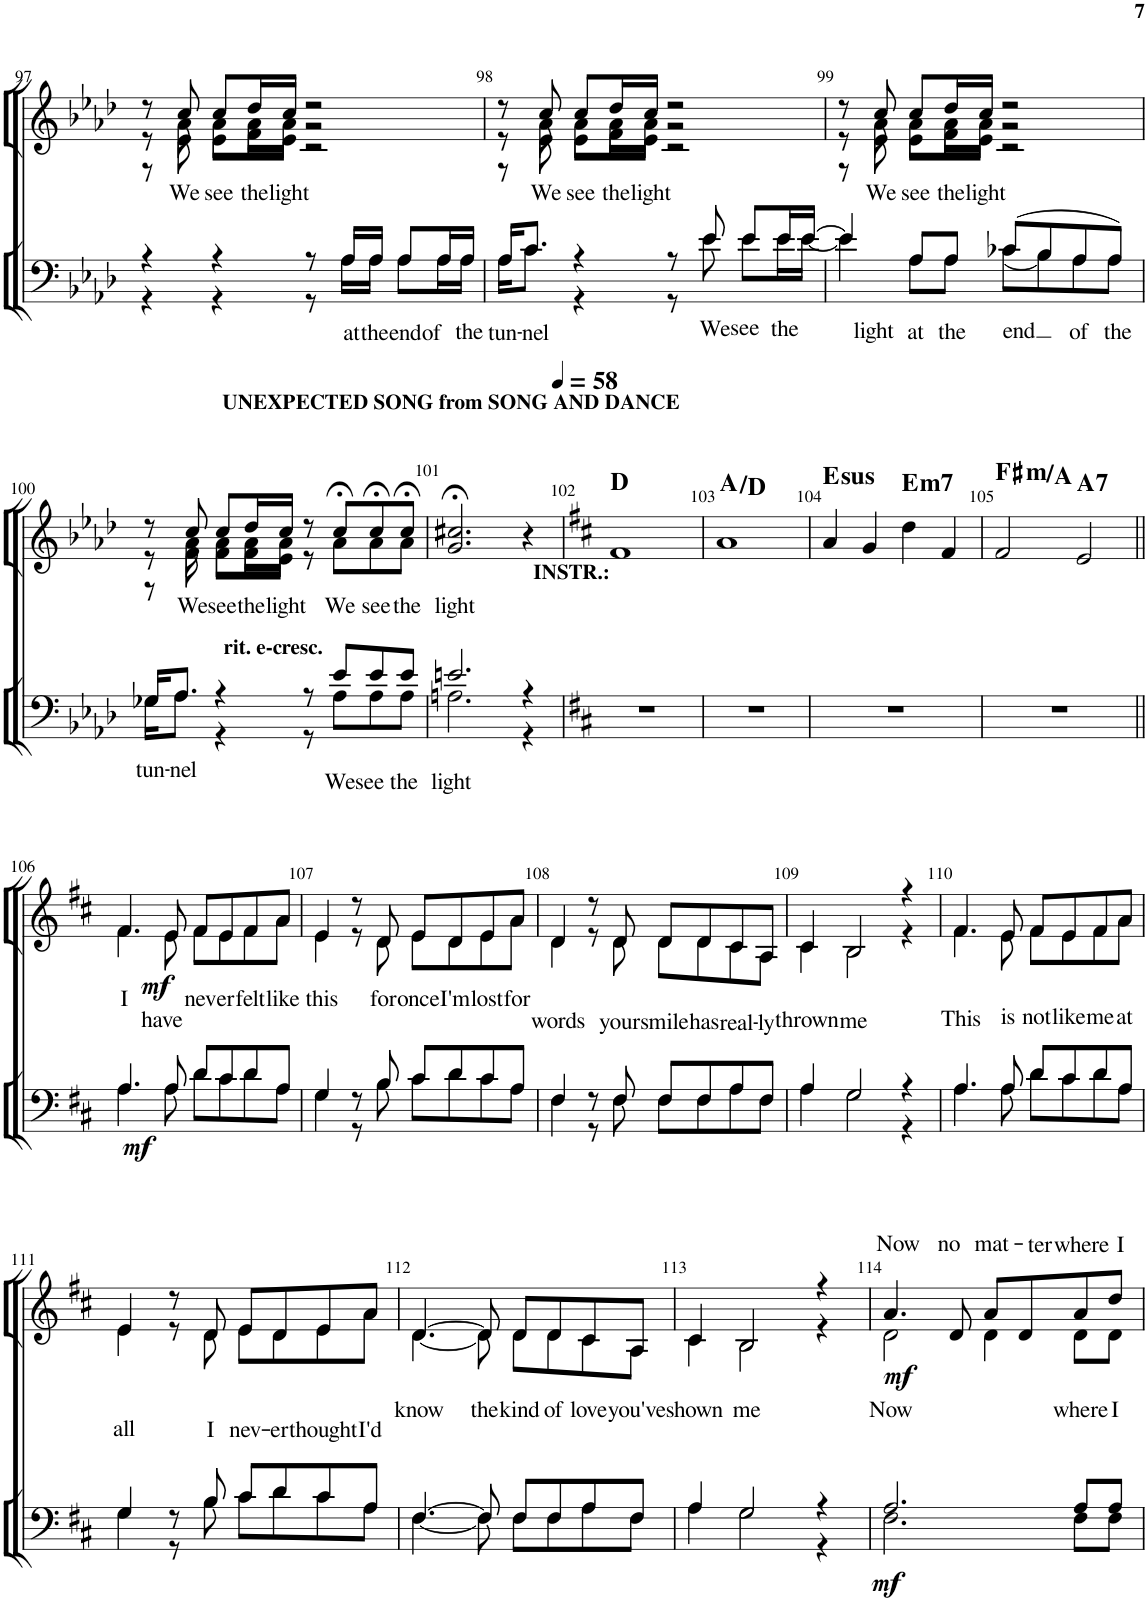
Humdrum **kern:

**kern	**text	**dynam	**kern	**text	**dynam	**harte
*part2	*part2	*part2	*part1	*part1	*part1	*part1
*staff2	*staff2	*staff2	*staff1	*staff1	*staff1	*
*I"T B	*	*	*I"S A	*	*	*
!!LO:PB:g=z
*clefF4	*	*	*clefG2	*	*	*
*k[b-e-a-d-]	*	*	*k[b-e-a-d-]	*	*	*
*M4/4	*	*	*M4/4	*	*	*
=97	=97	=97	=97	=97	=97	=97
*^	*	*	*^	*	*	*
*	*	*	*	*	*^	*	*	*
4r	4r	.	.	8r	8r	8r	.	.	.
!	!	!	!	!	!	!	!LO:LY:b	!	!
.	.	.	.	8cc/	8a-\	8e-\	We	.	.
!	!	!	!	!	!	!	!LO:LY:b	!	!
4r	4r	.	.	8cc/L	8a-\L	8e-\L	see	.	.
!	!	!	!	!	!	!	!LO:LY:b	!	!
.	.	.	.	16dd-/L	16a-\L	16f\L	the	.	.
!	!	!	!	!	!	!	!LO:LY:b	!	!
.	.	.	.	16cc/JJ	16a-\JJ	16e-\JJ	light	.	.
8r	8r	.	.	2r	2r	2r	.	.	.
!	!	!LO:LY:b	!	!	!	!	!	!	!
16A-/LL	16A-\LL	at	.	.	.	.	.	.	.
!	!	!LO:LY:b	!	!	!	!	!	!	!
16A-/JJ	16A-\JJ	the	.	.	.	.	.	.	.
!	!	!LO:LY:b	!	!	!	!	!	!	!
8A-/L	8A-\L	end	.	.	.	.	.	.	.
!	!	!LO:LY:b	!	!	!	!	!	!	!
16A-/L	16A-\L	of	.	.	.	.	.	.	.
!	!	!LO:LY:b	!	!	!	!	!	!	!
16A-/JJ	16A-\JJ	the	.	.	.	.	.	.	.
=98	=98	=98	=98	=98	=98	=98	=98	=98	=98
!	!	!LO:LY:b	!	!	!	!	!	!	!
16A-/KL	16A-\KL	tun-	.	8r	8r	8r	.	.	.
!	!	!LO:LY:b	!	!	!	!	!	!	!
8.c/J	8.c\J	-nel	.	.	.	.	.	.	.
!	!	!	!	!	!	!	!LO:LY:b	!	!
.	.	.	.	8cc/	8a-\	8e-\	We	.	.
!	!	!	!	!	!	!	!LO:LY:b	!	!
4r	4r	.	.	8cc/L	8a-\L	8e-\L	see	.	.
!	!	!	!	!	!	!	!LO:LY:b	!	!
.	.	.	.	16dd-/L	16a-\L	16f\L	the	.	.
!	!	!	!	!	!	!	!LO:LY:b	!	!
.	.	.	.	16cc/JJ	16a-\JJ	16e-\JJ	light	.	.
8r	8r	.	.	2r	2r	2r	.	.	.
!	!	!LO:LY:b	!	!	!	!	!	!	!
8e-/	8e-\	We	.	.	.	.	.	.	.
!	!	!LO:LY:b	!	!	!	!	!	!	!
8e-/L	8e-\L	see	.	.	.	.	.	.	.
!	!	!LO:LY:b	!	!	!	!	!	!	!
16e-/L	16e-\L	the	.	.	.	.	.	.	.
!	!	!LO:LY:b	!	!	!	!	!	!	!
[16e-/JJ	[16e-\JJ	light	.	.	.	.	.	.	.
=99	=99	=99	=99	=99	=99	=99	=99	=99	=99
4e-/]	4e-\]	.	.	8r	8r	8r	.	.	.
!	!	!	!	!	!	!	!LO:LY:b	!	!
.	.	.	.	8cc/	8a-\	8e-\	We	.	.
!	!	!LO:LY:b	!	!	!	!	!LO:LY:b	!	!
8A-/L	8A-\L	at	.	8cc/L	8a-\L	8e-\L	see	.	.
!	!	!LO:LY:b	!	!	!	!	!LO:LY:b	!	!
8A-/J	8A-\J	the	.	16dd-/L	16a-\L	16f\L	the	.	.
!	!	!	!	!	!	!	!LO:LY:b	!	!
.	.	.	.	16cc/JJ	16a-\JJ	16e-\JJ	light	.	.
!	!	!LO:LY:b	!	!	!	!	!	!	!
(8c-X/L	(8c-X\L	end	.	2r	2r	2r	.	.	.
8B-/	8B-\)	.	.	.	.	.	.	.	.
!	!	!LO:LY:b	!	!	!	!	!	!	!
8A-/	8A-\	of	.	.	.	.	.	.	.
!	!	!LO:LY:b	!	!	!	!	!	!	!
8A-/J)	8A-\J	the	.	.	.	.	.	.	.
!!LO:LB:g=z	!!	!!
=100	=100	=100	=100	=100	=100	=100	=100	=100	=100
!	!	!LO:LY:b	!	!	!	!	!	!	!
16G-X/KL	16G-\KL	tun-	.	8r	8r	8r	.	.	.
!	!	!LO:LY:b	!	!	!	!	!	!	!
8.A-/J	8.A-\J	-nel	.	.	.	.	.	.	.
!	!	!	!	!	!	!	!LO:LY:b	!	!
.	.	.	.	8cc/	8a-\	8f\	We	.	.
!	!	!	!	!	!	!	!LO:LY:b	!	!
4r	4r	.	.	8cc/L	8a-\L	8f\L	see	.	.
!	!	!	!	!	!	!	!LO:LY:b	!	!
.	.	.	.	16dd-/L	16a-\L	16f\L	the	.	.
!	!	!	!	!	!	!	!LO:LY:b	!	!
.	.	.	.	16cc/JJ	16a-\JJ	16e-\JJ	light	.	.
8r	8r	.	.	8r	8r	2ryy	.	.	.
!LO:TX:a:B:t=rit. e-cresc.	!	!	!	!	!	!	!	!	!
!	!	!LO:LY:b	!	!	!	!	!LO:LY:b	!	!
8e-/L	8A-\L	We	.	8cc;</L	8a-\L	.	We	.	.
!	!	!LO:LY:b	!	!	!	!	!LO:LY:b	!	!
8e-/	8A-\	see	.	8cc;</	8a-\	.	see	.	.
!	!	!LO:LY:b	!	!	!	!	!LO:LY:b	!	!
8e-/J	8A-\J	the	.	8cc;</J	8a-\J	.	the	.	.
*	*	*	*	*	*v	*v	*	*	*
=101	=101	=101	=101	=101	=101	=101	=101	=101
!	!	!LO:LY:b	!	!	!	!LO:LY:b	!	!
*	*	*	*	*v	*v	*	*	*
2.en/	2.An\	light	.	2.g/;< 2.cc#X/;<	light	.	.
4r	4r	.	.	4r	.	.	.
*v	*v	*	*	*	*	*	*
=102	=102	=102	=102	=102	=102	=102
*k[f#c#]	*	*	*k[f#c#]	*	*	*
*^	*	*	*	*	*	*
!	!	!	!	!LO:TX:b:B:t=INSTR.&colon;	!	!	!
*v	*v	*	*	*^	*	*	*
1r	.	.	1f#	4ryy	.	.	.
*	*	*	*MM58	*	*	*	*
!	!	!	!	!LO:TX:a:B:t=UNEXPECTED SONG from SONG AND DANCE	!	!	!
.	.	.	.	2.ryy	.	.	D:maj
*	*	*	*v	*v	*	*	*
=103	=103	=103	=103	=103	=103	=103
1r	.	.	1a	.	.	A:maj/4
=104	=104	=104	=104	=104	=104	=104
!	!	!	!	!	!	!LO:H:kt=sus
1r	.	.	4a/	.	.	E:sus4
.	.	.	4g/	.	.	.
!	!	!	!	!	!	!LO:H:kt=m7
.	.	.	4dd\	.	.	E:min7
.	.	.	4f#/	.	.	.
=105	=105	=105	=105	=105	=105	=105
!	!	!	!	!	!	!LO:H:kt=m
1r	.	.	2f#/	.	.	F#:min/b3
!	!	!	!	!	!	!LO:H:kt=7
.	.	.	2e/	.	.	A:7
!!LO:LB:g=z
=106||	=106||	=106||	=106||	=106||	=106||	=106||
*^	*	*	*	*	*	*
!	!	!	!LO:DY:b	!	!LO:LY:b	!	!
*	*	*	*	*^	*	*	*
*	*	*	*	*	*^	*	*	*
4.A/	4.A\	.	mf	4.f#/	4.f#\	4ryy	I	.	.
!	!	!	!	!	!	!	!	!LO:DY:b	!
.	.	.	.	.	.	2.ryy	.	mf	.
!	!	!	!	!	!	!	!LO:LY:b	!	!
8A/	8A\	.	.	8e/	8e\	.	have	.	.
!	!	!	!	!	!	!	!LO:LY:b	!	!
8d/L	8d\L	.	.	8f#/L	8f#\L	.	nev	.	.
!	!	!	!	!	!	!	!LO:LY:b	!	!
8c#/	8c#\	.	.	8e/	8e\	.	er	.	.
!	!	!	!	!	!	!	!LO:LY:b	!	!
8d/	8d\	.	.	8f#/	8f#\	.	felt	.	.
!	!	!	!	!	!	!	!LO:LY:b	!	!
8A/J	8A\J	.	.	8a/J	8a\J	.	like	.	.
=107	=107	=107	=107	=107	=107	=107	=107	=107	=107
!	!	!	!	!	!	!	!LO:LY:b	!	!
*	*	*	*	*	*v	*v	*	*	*
4G/	4G\	.	.	4e/	4e\	this	.	.
8r	8r	.	.	8r	8r	.	.	.
!	!	!	!	!	!	!LO:LY:b	!	!
8B/	8B\	.	.	8d/	8d\	for	.	.
!	!	!	!	!	!	!LO:LY:b	!	!
8c#/L	8c#\L	.	.	8e/L	8e\L	once	.	.
!	!	!	!	!	!	!LO:LY:b	!	!
8d/	8d\	.	.	8d/	8d\	I'm	.	.
!	!	!	!	!	!	!LO:LY:b	!	!
8c#/	8c#\	.	.	8e/	8e\	lost	.	.
!	!	!	!	!	!	!LO:LY:b	!	!
8A/J	8A\J	.	.	8a/J	8a\J	for	.	.
=108	=108	=108	=108	=108	=108	=108	=108	=108
!	!	!	!	!	!	!LO:LY:b	!	!
4F#/	4F#\	.	.	4d/	4d\	words	.	.
8r	8r	.	.	8r	8r	.	.	.
!	!	!	!	!	!	!LO:LY:b	!	!
8F#/	8F#\	.	.	8d/	8d\	your	.	.
!	!	!	!	!	!	!LO:LY:b	!	!
8F#/L	8F#\L	.	.	8d/L	8d\L	smile	.	.
!	!	!	!	!	!	!LO:LY:b	!	!
8F#/	8F#\	.	.	8d/	8d\	has	.	.
!	!	!	!	!	!	!LO:LY:b	!	!
8A/	8A\	.	.	8c#/	8c#\	real-	.	.
!	!	!	!	!	!	!LO:LY:b	!	!
8F#/J	8F#\J	.	.	8A/J	8A\J	-ly	.	.
=109	=109	=109	=109	=109	=109	=109	=109	=109
!	!	!	!	!	!	!LO:LY:b	!	!
4A/	4A\	.	.	4c#/	4c#\	thrown	.	.
!	!	!	!	!	!	!LO:LY:b	!	!
2G/	2G\	.	.	2B/	2B\	me	.	.
4r	4r	.	.	4r	4r	.	.	.
=110	=110	=110	=110	=110	=110	=110	=110	=110
!	!	!	!	!	!	!LO:LY:b	!	!
4.A/	4.A\	.	.	4.f#/	4.f#\	This	.	.
!	!	!	!	!	!	!LO:LY:b	!	!
8A/	8A\	.	.	8e/	8e\	is	.	.
!	!	!	!	!	!	!LO:LY:b	!	!
8d/L	8d\L	.	.	8f#/L	8f#\L	not	.	.
!	!	!	!	!	!	!LO:LY:b	!	!
8c#/	8c#\	.	.	8e/	8e\	like	.	.
!	!	!	!	!	!	!LO:LY:b	!	!
8d/	8d\	.	.	8f#/	8f#\	me	.	.
!	!	!	!	!	!	!LO:LY:b	!	!
8A/J	8A\J	.	.	8a/J	8a\J	at	.	.
!!LO:LB:g=z	!!
=111	=111	=111	=111	=111	=111	=111	=111	=111
!	!	!	!	!	!	!LO:LY:b	!	!
4G/	4G\	.	.	4e/	4e\	all	.	.
8r	8r	.	.	8r	8r	.	.	.
!	!	!	!	!	!	!LO:LY:b	!	!
8B/	8B\	.	.	8d/	8d\	I	.	.
!	!	!	!	!	!	!LO:LY:b	!	!
8c#/L	8c#\L	.	.	8e/L	8e\L	nev-	.	.
!	!	!	!	!	!	!LO:LY:b	!	!
8d/	8d\	.	.	8d/	8d\	-er	.	.
!	!	!	!	!	!	!LO:LY:b	!	!
8c#/	8c#\	.	.	8e/	8e\	thought	.	.
!	!	!	!	!	!	!LO:LY:b	!	!
8A/J	8A\J	.	.	8a/J	8a\J	I'd	.	.
=112	=112	=112	=112	=112	=112	=112	=112	=112
!	!	!	!	!	!	!LO:LY:b	!	!
[4.F#/	[4.F#\	.	.	[4.d/	[4.d\	know	.	.
!	!	!	!	!	!	!LO:LY:b	!	!
8F#/]	8F#\]	.	.	8d/]	8d\]	the	.	.
!	!	!	!	!	!	!LO:LY:b	!	!
8F#/L	8F#\L	.	.	8d/L	8d\L	kind	.	.
!	!	!	!	!	!	!LO:LY:b	!	!
8F#/	8F#\	.	.	8d/	8d\	of	.	.
!	!	!	!	!	!	!LO:LY:b	!	!
8A/	8A\	.	.	8c#/	8c#\	love	.	.
!	!	!	!	!	!	!LO:LY:b	!	!
8F#/J	8F#\J	.	.	8A/J	8A\J	you've	.	.
=113	=113	=113	=113	=113	=113	=113	=113	=113
!	!	!	!	!	!	!LO:LY:b	!	!
4A/	4A\	.	.	4c#/	4c#\	shown	.	.
!	!	!	!	!	!	!LO:LY:b	!	!
2G/	2G\	.	.	2B/	2B\	me	.	.
4r	4r	.	.	4r	4r	.	.	.
=114	=114	=114	=114	=114	=114	=114	=114	=114
!	!	!	!	!	!	!LO:LY:a	!	!
!	!	!	!LO:DY:b	!	!	!LO:LY:b	!LO:DY:b	!
2.A/	2.F#\	.	mf	4.a/	2d\	Now	mf	.
!	!	!	!	!	!	!LO:LY:a	!	!
.	.	.	.	8d/	.	no	.	.
!	!	!	!	!	!	!LO:LY:a	!	!
.	.	.	.	8a/L	4d\	mat-	.	.
!	!	!	!	!	!	!LO:LY:a	!	!
.	.	.	.	8d/	.	-ter	.	.
!	!	!	!	!	!	!LO:LY:a	!	!
!	!	!	!	!	!	!LO:LY:b	!	!
8A/L	8F#\L	.	.	8a/	8d\L	where	.	.
!	!	!	!	!	!	!LO:LY:a	!	!
!	!	!	!	!	!	!LO:LY:b	!	!
8A/J	8F#\J	.	.	8dd/J	8d\J	I	.	.
*v	*v	*	*	*	*	*	*	*
*	*	*	*v	*v	*	*	*
=	=	=	=	=	=	=
*-	*-	*-	*-	*-	*-	*-
